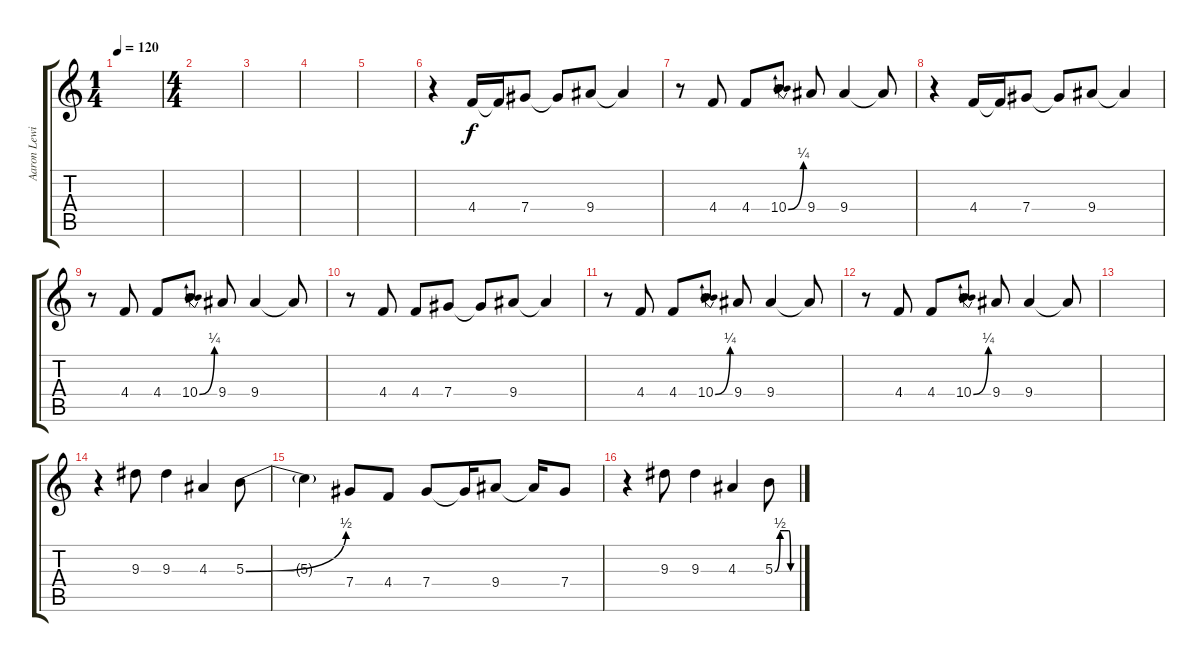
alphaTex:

\track ("Aaron Lewis Vocals" "Aaron Lewi") {instrument acousticguitarnylon}
\staff {score tabs}
\tuning (Eb4 Bb3 Gb3 Db3 Ab2 Eb2) {hide}
\ts (1 4)
\tempo 120
\clef g2
\ks c
|
\ts (4 4)
|
|
|
|
r.4 4.4.16 4.4{t}.16 7.4.8 7.4{t}.8 9.4.8 9.4{t}.4 |
r.8 4.4.8 4.4.8 10.4{be (bend 0 0 60 1)}.8 9.4.8 9.4.4 9.4{t}.8 |
r.4 4.4.16 4.4{t}.16 7.4.8 7.4{t}.8 9.4.8 9.4{t}.4 |
r.8 4.4.8 4.4.8 10.4{be (bend 0 0 60 1)}.8 9.4.8 9.4.4 9.4{t}.8 |
r.8 4.4.8 4.4.8 7.4.8 7.4{t}.8 9.4.8 9.4{t}.4 |
r.8 4.4.8 4.4.8 10.4{be (bend 0 0 60 1)}.8 9.4.8 9.4.4 9.4{t}.8 |
r.8 4.4.8 4.4.8 10.4{be (bend 0 0 60 1)}.8 9.4.8 9.4.4 9.4{t}.8 |
|
r.4 9.3.8 9.3.4 4.3.4 5.3{be (bend 0 0 60 2)}.8 |
5.3{t}.4 7.4.8 4.4.8 7.4.8 7.4{t}.16 9.4.8 9.4{t}.16 7.4.8 |
r.4 9.3.8 9.3.4 4.3.4 5.3{be (custom 0 0 15 2 29 2 40 2 45 0 60 0)}.8
